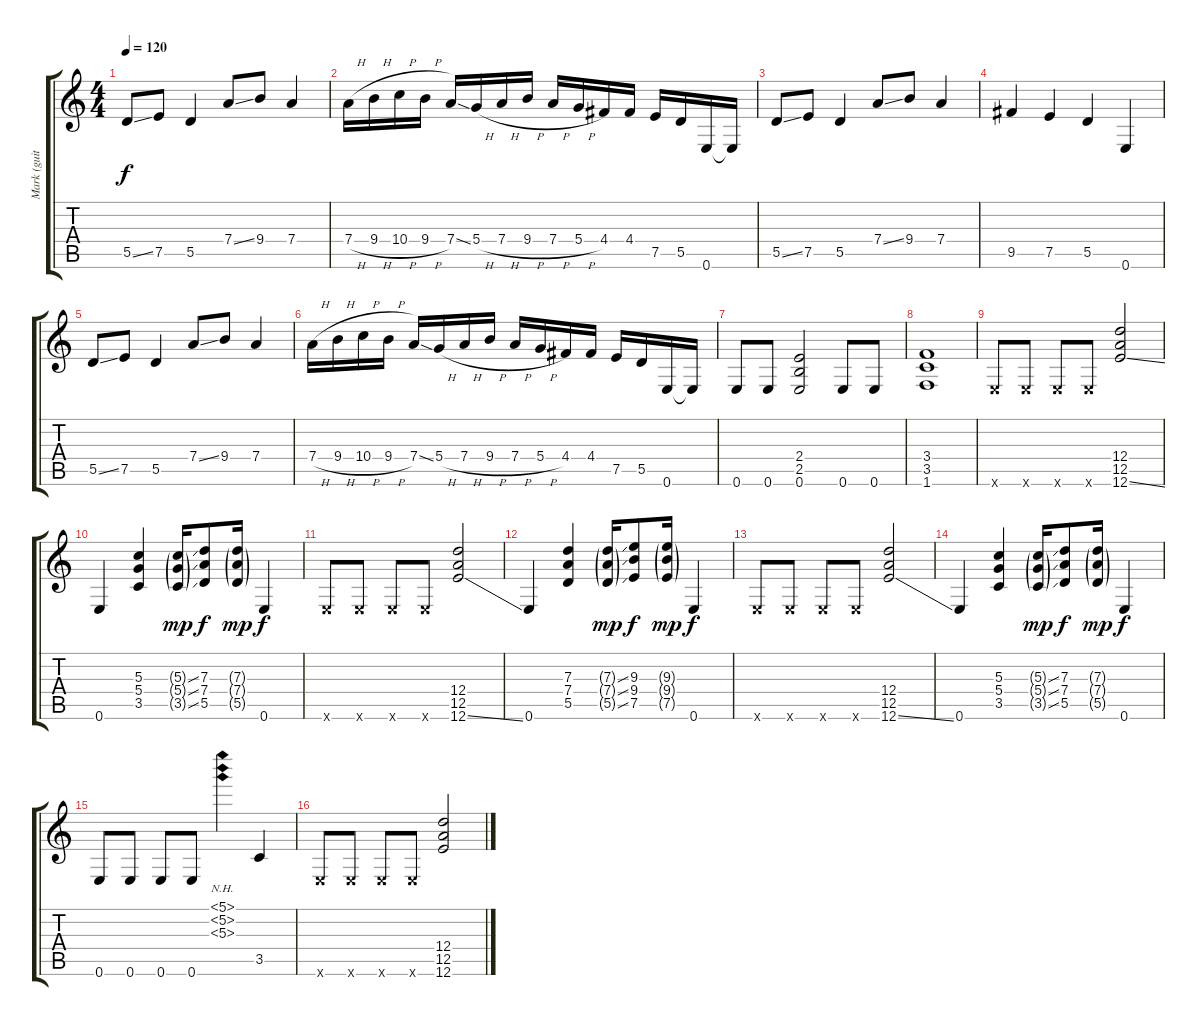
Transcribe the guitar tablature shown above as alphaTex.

\track ("Mark (guitar)" "Mark (guit") {instrument overdrivenguitar}
\staff {score tabs}
\tuning (E4 B3 G3 D3 A2 E2) {hide}
\ts (4 4)
\tempo 120
\clef g2
\ks c
5.5{ss}.8{dy f} 7.5.8 5.5.4 7.4{ss}.8 9.4.8 7.4.4 |
7.4{h}.16 9.4{h}.16 10.4{h}.16 9.4{h}.16 7.4{ss}.16 5.4{h}.16 7.4{h}.16 9.4{h}.16 7.4{h}.16 5.4{h}.16 4.4.16 4.4.16 7.5.16 5.5.16 0.6.16 0.6{t}.16 |
5.5{ss}.8 7.5.8 5.5.4 7.4{ss}.8 9.4.8 7.4.4 |
9.5.4 7.5.4 5.5.4 0.6.4 |
5.5{ss}.8 7.5.8 5.5.4 7.4{ss}.8 9.4.8 7.4.4 |
7.4{h}.16 9.4{h}.16 10.4{h}.16 9.4{h}.16 7.4{ss}.16 5.4{h}.16 7.4{h}.16 9.4{h}.16 7.4{h}.16 5.4{h}.16 4.4.16 4.4.16 7.5.16 5.5.16 0.6.16 0.6{t}.16 |
0.6.8 0.6.8 (2.4 2.5 0.6).2 0.6.8 0.6.8 |
(3.4 3.5 1.6).1 |
0.6{x}.8 0.6{x}.8 0.6{x}.8 0.6{x}.8 (12.4 12.5 12.6{ss}).2 |
0.6.4 (5.3 5.4 3.5).4 (5.3{ss g} 5.4{ss g} 3.5{ss g}).16{dy mp} (7.3 7.4 5.5).8{dy f} (7.3{g} 7.4{g} 5.5{g}).16{dy mp} 0.6.4{dy f} |
0.6{x}.8 0.6{x}.8 0.6{x}.8 0.6{x}.8 (12.4 12.5 12.6{ss}).2 |
0.6.4 (7.3 7.4 5.5).4 (7.3{ss g} 7.4{ss g} 5.5{ss g}).16{dy mp} (9.3 9.4 7.5).8{dy f} (9.3{g} 9.4{g} 7.5{g}).16{dy mp} 0.6.4{dy f} |
0.6{x}.8 0.6{x}.8 0.6{x}.8 0.6{x}.8 (12.4 12.5 12.6{ss}).2 |
0.6.4 (5.3 5.4 3.5).4 (5.3{ss g} 5.4{ss g} 3.5{ss g}).16{dy mp} (7.3 7.4 5.5).8{dy f} (7.3{g} 7.4{g} 5.5{g}).16{dy mp} 0.6.4{dy f} |
0.6.8 0.6.8 0.6.8 0.6.8 (5.1{nh} 5.2{nh} 5.3{nh}).4 3.5.4 |
0.6{x}.8 0.6{x}.8 0.6{x}.8 0.6{x}.8 (12.4 12.5 12.6{ss}).2
